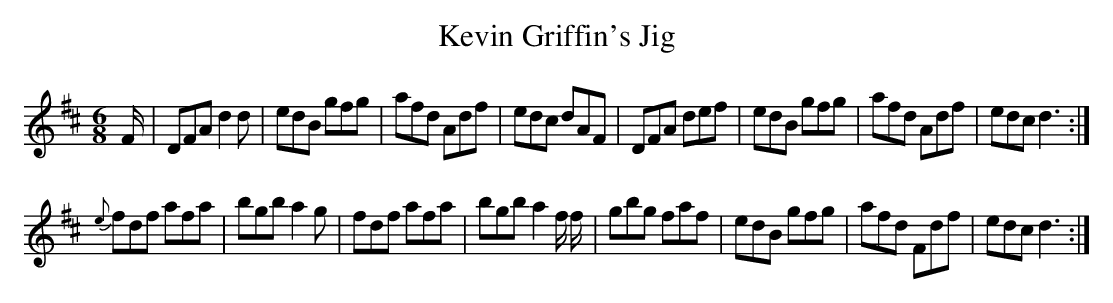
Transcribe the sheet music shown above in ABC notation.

X:1
T:Kevin Griffin's Jig
M:6/8
L:1/8
K:D
F/|DFA d2 d|edB gfg|afd Adf|edc dAF|\
DFA def|edB gfg|afd Adf|edc d3 :|
{e}fdf afa|bgb a2 g|fdf afa|bgb a2 f/ f/|\
gbg faf|edB gfg|afd Fdf|edc d3 :|
